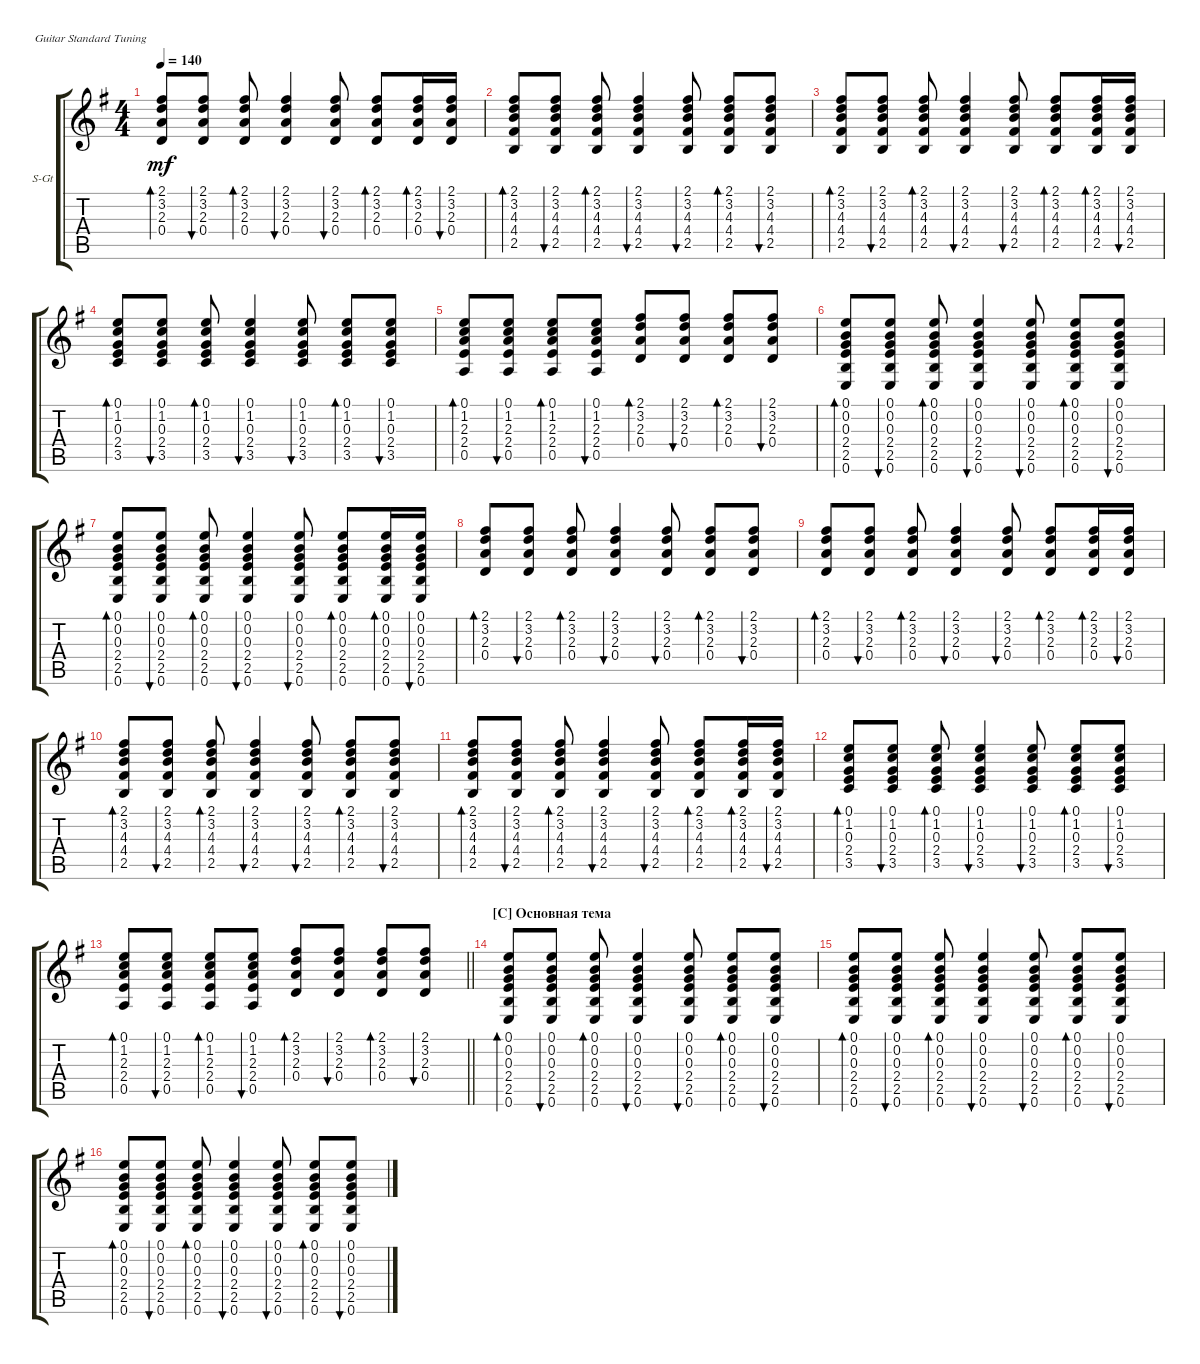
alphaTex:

\defaultSystemsLayout 4
\bracketExtendMode groupsimilarinstruments
\firstSystemTrackNameOrientation horizontal
\otherSystemsTrackNameOrientation horizontal
\track ("АКУСТИКА" "S-Gt") {instrument acousticguitarsteel}
\staff {score tabs}
\tuning (E4 B3 G3 D3 A2 E2)
\ts (4 4)
\tempo 140
\clef g2
\ks eminor
(0.4 2.3 3.2 2.1).8{bd 30 dy mf} (0.4 2.3 3.2 2.1).8{bu 30} (0.4 2.3 3.2 2.1).8{bd 30} (0.4 2.3 3.2 2.1).4{bu 30} (0.4 2.3 3.2 2.1).8{bu 30} (0.4 2.3 3.2 2.1).8{bd 30} (0.4 2.3 3.2 2.1).16{bd 30} (0.4 2.3 3.2 2.1).16{bu 30} |
(2.5 4.4 4.3 3.2 2.1).8{bd 30} (2.5 4.4 4.3 3.2 2.1).8{bu 30} (2.5 4.4 4.3 3.2 2.1).8{bd 30} (2.5 4.4 4.3 3.2 2.1).4{bu 30} (2.5 4.4 4.3 3.2 2.1).8{bu 30} (2.5 4.4 4.3 3.2 2.1).8{bd 30} (2.5 4.4 4.3 3.2 2.1).8{bu 30} |
(2.5 4.4 4.3 3.2 2.1).8{bd 30} (2.5 4.4 4.3 3.2 2.1).8{bu 30} (2.5 4.4 4.3 3.2 2.1).8{bd 30} (2.5 4.4 4.3 3.2 2.1).4{bu 30} (2.5 4.4 4.3 3.2 2.1).8{bu 30} (2.5 4.4 4.3 3.2 2.1).8{bd 30} (2.5 4.4 4.3 3.2 2.1).16{bd 30} (2.5 4.4 4.3 3.2 2.1).16{bu 30} |
(3.5 2.4 0.3 1.2 0.1).8{bd 30} (3.5 2.4 0.3 1.2 0.1).8{bu 30} (3.5 2.4 0.3 1.2 0.1).8{bd 30} (3.5 2.4 0.3 1.2 0.1).4{bu 30} (3.5 2.4 0.3 1.2 0.1).8{bu 30} (3.5 2.4 0.3 1.2 0.1).8{bd 30} (3.5 2.4 0.3 1.2 0.1).8{bu 30} |
(0.5 2.4 2.3 1.2 0.1).8{bd 30} (0.5 2.4 2.3 1.2 0.1).8{bu 30} (0.5 2.4 2.3 1.2 0.1).8{bd 30} (0.5 2.4 2.3 1.2 0.1).8{bu 30} (0.4 2.3 3.2 2.1).8{bd 30} (0.4 2.3 3.2 2.1).8{bu 30} (0.4 2.3 3.2 2.1).8{bd 30} (0.4 2.3 3.2 2.1).8{bu 30} |
(0.6 2.5 2.4 0.3 0.2 0.1).8{bd 30} (0.6 2.5 2.4 0.3 0.2 0.1).8{bu 30} (0.6 2.5 2.4 0.3 0.2 0.1).8{bd 30} (0.6 2.5 2.4 0.3 0.2 0.1).4{bu 30} (0.6 2.5 2.4 0.3 0.2 0.1).8{bu 30} (0.6 2.5 2.4 0.3 0.2 0.1).8{bd 30} (0.6 2.5 2.4 0.3 0.2 0.1).8{bu 30} |
(0.6 2.5 2.4 0.3 0.2 0.1).8{bd 30} (0.6 2.5 2.4 0.3 0.2 0.1).8{bu 30} (0.6 2.5 2.4 0.3 0.2 0.1).8{bd 30} (0.6 2.5 2.4 0.3 0.2 0.1).4{bu 30} (0.6 2.5 2.4 0.3 0.2 0.1).8{bu 30} (0.6 2.5 2.4 0.3 0.2 0.1).8{bd 30} (0.6 2.4 2.5 0.3 0.2 0.1).16{bd 30} (0.6 2.5 2.4 0.1 0.2 0.3).16{bu 30} |
(0.4 2.3 3.2 2.1).8{bd 30} (0.4 2.3 3.2 2.1).8{bu 30} (0.4 2.3 3.2 2.1).8{bd 30} (0.4 2.3 3.2 2.1).4{bu 30} (0.4 2.3 3.2 2.1).8{bu 30} (0.4 2.3 3.2 2.1).8{bd 30} (0.4 2.3 3.2 2.1).8{bu 30} |
(0.4 2.3 3.2 2.1).8{bd 30} (0.4 2.3 3.2 2.1).8{bu 30} (0.4 2.3 3.2 2.1).8{bd 30} (0.4 2.3 3.2 2.1).4{bu 30} (0.4 2.3 3.2 2.1).8{bu 30} (0.4 2.3 3.2 2.1).8{bd 30} (0.4 2.3 3.2 2.1).16{bd 30} (0.4 2.3 3.2 2.1).16{bu 30} |
(2.5 4.4 4.3 3.2 2.1).8{bd 30} (2.5 4.4 4.3 3.2 2.1).8{bu 30} (2.5 4.4 4.3 3.2 2.1).8{bd 30} (2.5 4.4 4.3 3.2 2.1).4{bu 30} (2.5 4.4 4.3 3.2 2.1).8{bu 30} (2.5 4.4 4.3 3.2 2.1).8{bd 30} (2.5 4.4 4.3 3.2 2.1).8{bu 30} |
(2.5 4.4 4.3 3.2 2.1).8{bd 30} (2.5 4.4 4.3 3.2 2.1).8{bu 30} (2.5 4.4 4.3 3.2 2.1).8{bd 30} (2.5 4.4 4.3 3.2 2.1).4{bu 30} (2.5 4.4 4.3 3.2 2.1).8{bu 30} (2.5 4.4 4.3 3.2 2.1).8{bd 30} (2.5 4.4 4.3 3.2 2.1).16{bd 30} (2.5 4.4 4.3 3.2 2.1).16{bu 30} |
(3.5 2.4 0.3 1.2 0.1).8{bd 30} (3.5 2.4 0.3 1.2 0.1).8{bu 30} (3.5 2.4 0.3 1.2 0.1).8{bd 30} (3.5 2.4 0.3 1.2 0.1).4{bu 30} (3.5 2.4 0.3 1.2 0.1).8{bu 30} (3.5 2.4 0.3 1.2 0.1).8{bd 30} (3.5 2.4 0.3 1.2 0.1).8{bu 30} |
\barLineRight lightlight
(0.5 2.4 2.3 1.2 0.1).8{bd 30} (0.5 2.4 2.3 1.2 0.1).8{bu 30} (0.5 2.4 2.3 1.2 0.1).8{bd 30} (0.5 2.4 2.3 1.2 0.1).8{bu 30} (0.4 2.3 3.2 2.1).8{bd 30} (0.4 2.3 3.2 2.1).8{bu 30} (0.4 2.3 3.2 2.1).8{bd 30} (0.4 2.3 3.2 2.1).8{bu 30} |
\section ("C" "Основная тема")
(0.6 2.5 2.4 0.3 0.2 0.1).8{bd 30} (0.6 2.5 2.4 0.3 0.2 0.1).8{bu 30} (0.6 2.5 2.4 0.3 0.2 0.1).8{bd 30} (0.6 2.5 2.4 0.3 0.2 0.1).4{bu 30} (0.6 2.5 2.4 0.3 0.2 0.1).8{bu 30} (0.6 2.5 2.4 0.3 0.2 0.1).8{bd 30} (0.6 2.5 2.4 0.3 0.2 0.1).8{bu 30} |
(0.6 2.5 2.4 0.3 0.2 0.1).8{bd 30} (0.6 2.5 2.4 0.3 0.2 0.1).8{bu 30} (0.6 2.5 2.4 0.3 0.2 0.1).8{bd 30} (0.6 2.5 2.4 0.3 0.2 0.1).4{bu 30} (0.6 2.5 2.4 0.3 0.2 0.1).8{bu 30} (0.6 2.5 2.4 0.3 0.2 0.1).8{bd 30} (0.6 2.5 2.4 0.3 0.2 0.1).8{bu 30} |
(0.6 2.5 2.4 0.3 0.2 0.1).8{bd 30} (0.6 2.5 2.4 0.3 0.2 0.1).8{bu 30} (0.6 2.5 2.4 0.3 0.2 0.1).8{bd 30} (0.6 2.5 2.4 0.3 0.2 0.1).4{bu 30} (0.6 2.5 2.4 0.3 0.2 0.1).8{bu 30} (0.6 2.5 2.4 0.3 0.2 0.1).8{bd 30} (0.6 2.5 2.4 0.3 0.2 0.1).8{bu 30}
